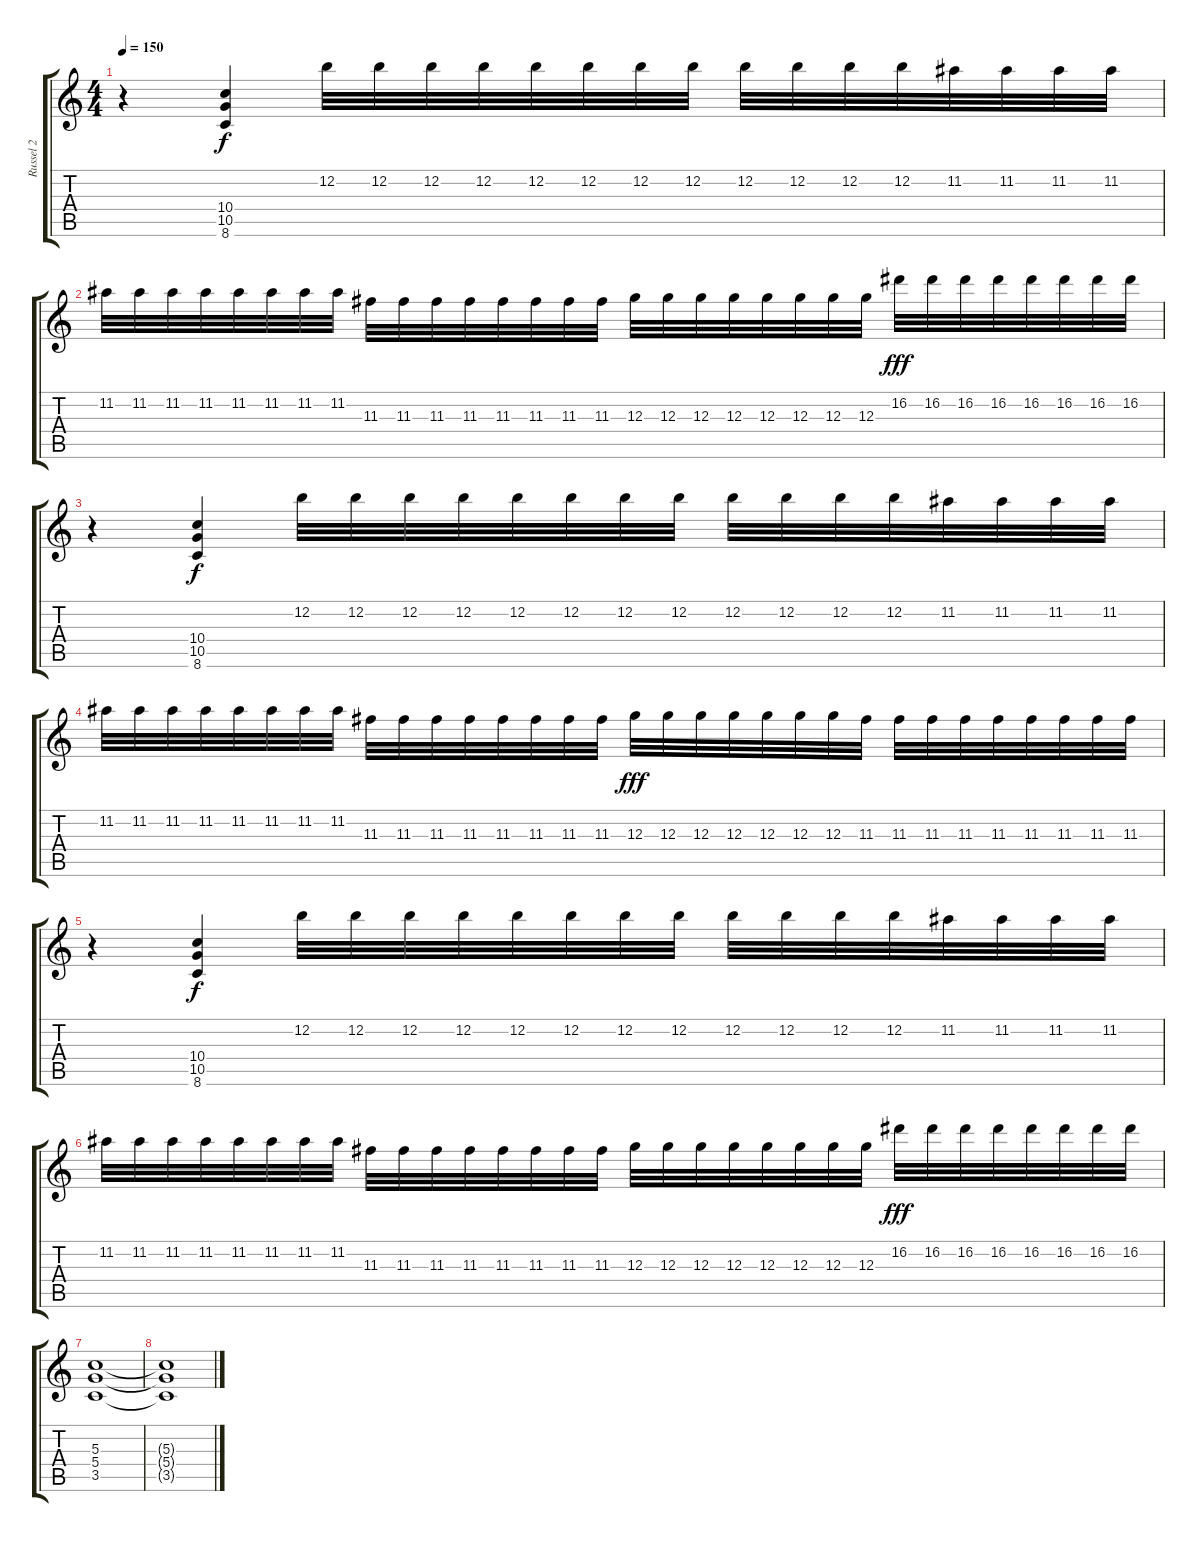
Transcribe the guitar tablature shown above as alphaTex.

\track ("Russel 2" "Russel 2") {instrument distortionguitar}
\staff {score tabs}
\tuning (E4 B3 G3 D3 A2 E2) {hide}
\ts (4 4)
\tempo 150
\clef g2
\ks c
r.4{dy fff} (10.4 10.5 8.6).4{dy f} 12.2.32 12.2.32 12.2.32 12.2.32 12.2.32 12.2.32 12.2.32 12.2.32 12.2.32 12.2.32 12.2.32 12.2.32 11.2.32 11.2.32 11.2.32 11.2.32 |
11.2.32 11.2.32 11.2.32 11.2.32 11.2.32 11.2.32 11.2.32 11.2.32 11.3.32 11.3.32 11.3.32 11.3.32 11.3.32 11.3.32 11.3.32 11.3.32 12.3.32 12.3.32 12.3.32 12.3.32 12.3.32 12.3.32 12.3.32 12.3.32 16.2.32{dy fff} 16.2.32 16.2.32 16.2.32 16.2.32 16.2.32 16.2.32 16.2.32 |
r.4 (10.4 10.5 8.6).4{dy f} 12.2.32 12.2.32 12.2.32 12.2.32 12.2.32 12.2.32 12.2.32 12.2.32 12.2.32 12.2.32 12.2.32 12.2.32 11.2.32 11.2.32 11.2.32 11.2.32 |
11.2.32 11.2.32 11.2.32 11.2.32 11.2.32 11.2.32 11.2.32 11.2.32 11.3.32 11.3.32 11.3.32 11.3.32 11.3.32 11.3.32 11.3.32 11.3.32 12.3.32{dy fff} 12.3.32 12.3.32 12.3.32 12.3.32 12.3.32 12.3.32 11.3.32 11.3.32 11.3.32 11.3.32 11.3.32 11.3.32 11.3.32 11.3.32 11.3.32 |
r.4 (10.4 10.5 8.6).4{dy f} 12.2.32 12.2.32 12.2.32 12.2.32 12.2.32 12.2.32 12.2.32 12.2.32 12.2.32 12.2.32 12.2.32 12.2.32 11.2.32 11.2.32 11.2.32 11.2.32 |
11.2.32 11.2.32 11.2.32 11.2.32 11.2.32 11.2.32 11.2.32 11.2.32 11.3.32 11.3.32 11.3.32 11.3.32 11.3.32 11.3.32 11.3.32 11.3.32 12.3.32 12.3.32 12.3.32 12.3.32 12.3.32 12.3.32 12.3.32 12.3.32 16.2.32{dy fff} 16.2.32 16.2.32 16.2.32 16.2.32 16.2.32 16.2.32 16.2.32 |
(5.3 5.4 3.5).1 |
(5.3{t} 5.4{t} 3.5{t}).1
